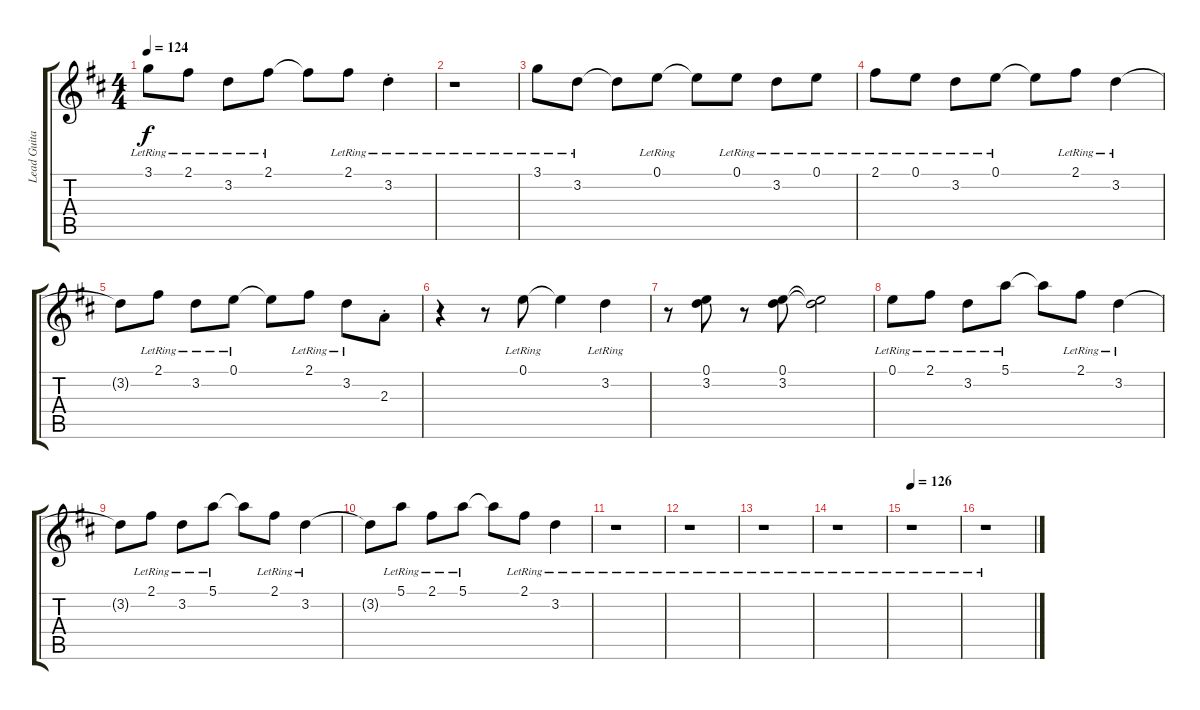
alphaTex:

\track ("Lead Guitar I (Taylor)" "Lead Guita") {instrument electricguitarjazz}
\staff {score tabs}
\tuning (E4 B3 G3 D3 A2 E2) {hide}
\ts (4 4)
\tempo 124
\clef g2
\ks d
3.1{lr}.8{dy f} 2.1{lr}.8 3.2{lr}.8 2.1{lr}.8 2.1{t}.8 2.1{lr}.8 3.2{st lr}.4 |
r.1 |
3.1{lr}.8 3.2{lr}.8 3.2{t}.8 0.1{lr}.8 0.1{t}.8 0.1{lr}.8 3.2{lr}.8 0.1{lr}.8 |
2.1{lr}.8 0.1{lr}.8 3.2{lr}.8 0.1{lr}.8 0.1{t}.8 2.1{lr}.8 3.2{lr}.4 |
3.2{t}.8 2.1{lr}.8 3.2{lr}.8 0.1{lr}.8 0.1{t}.8 2.1{lr}.8 3.2{lr}.8 2.3{st}.8 |
r.4 r.8 0.1{lr}.8 0.1{t}.4 3.2{lr}.4 |
r.8 (0.1 3.2).8 r.8 (0.1 3.2).8 (0.1{t} 3.2{t}).2 |
0.1{lr}.8 2.1{lr}.8 3.2{lr}.8 5.1{lr}.8 5.1{t}.8 2.1{lr}.8 3.2{lr}.4 |
3.2{t}.8 2.1{lr}.8 3.2{lr}.8 5.1{lr}.8 5.1{t}.8 2.1{lr}.8 3.2{lr}.4 |
3.2{t}.8 5.1{lr}.8 2.1{lr}.8 5.1{lr}.8 5.1{t}.8 2.1{lr}.8 3.2{lr}.4 |
r.1 |
r.1 |
r.1 |
r.1 |
\tempo 126
r.1 |
r.1
